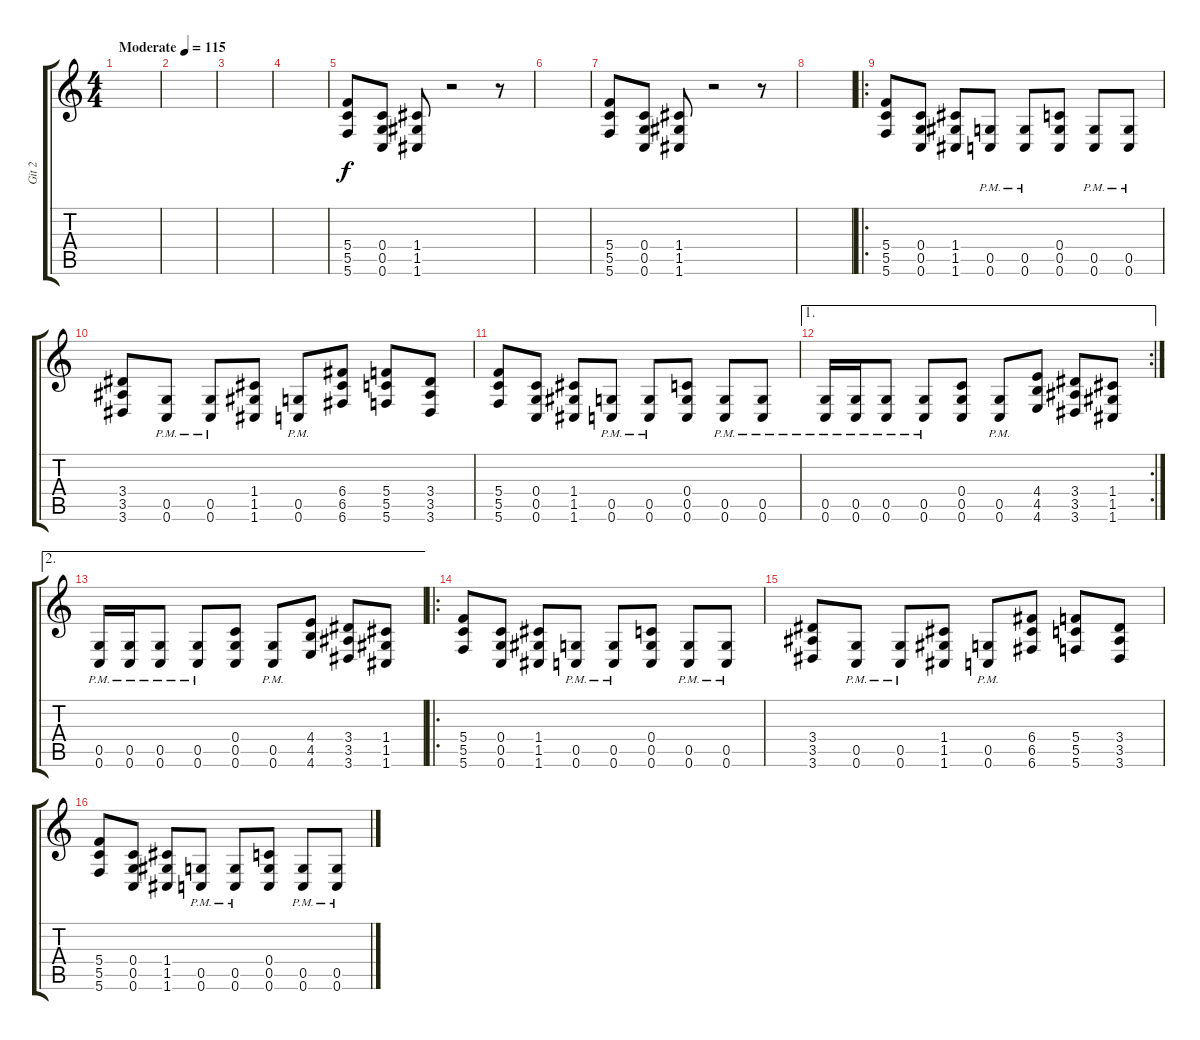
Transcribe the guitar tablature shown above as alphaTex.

\track ("Git 2" "Git 2") {instrument distortionguitar}
\staff {score tabs}
\tuning (D4 A3 F3 C3 G2 C2) {hide}
\ts (4 4)
\tempo (115 "Moderate")
\clef g2
\ks c
|
|
|
|
(5.4 5.5 5.6).8 (0.4 0.5 0.6).8 (1.4 1.5 1.6).8 r.2 r.8 |
|
(5.4 5.5 5.6).8 (0.4 0.5 0.6).8 (1.4 1.5 1.6).8 r.2 r.8 |
|
\ro
(5.4 5.5 5.6).8 (0.4 0.5 0.6).8 (1.4 1.5 1.6).8 (0.5{pm} 0.6{pm}).8 (0.5{pm} 0.6{pm}).8 (0.4 0.5 0.6).8 (0.5{pm} 0.6{pm}).8 (0.5{pm} 0.6{pm}).8 |
(3.4 3.5 3.6).8 (0.5{pm} 0.6{pm}).8 (0.5{pm} 0.6{pm}).8 (1.4 1.5 1.6).8 (0.5{pm} 0.6{pm}).8 (6.4 6.5 6.6).8 (5.4 5.5 5.6).8 (3.4 3.5 3.6).8 |
(5.4 5.5 5.6).8 (0.4 0.5 0.6).8 (1.4 1.5 1.6).8 (0.5{pm} 0.6{pm}).8 (0.5{pm} 0.6{pm}).8 (0.4 0.5 0.6).8 (0.5{pm} 0.6{pm}).8 (0.5{pm} 0.6{pm}).8 |
\ae 1
\rc 2
(0.5{pm} 0.6{pm}).16 (0.5{pm} 0.6{pm}).16 (0.5{pm} 0.6{pm}).8 (0.5{pm} 0.6{pm}).8 (0.4 0.5 0.6).8 (0.5{pm} 0.6{pm}).8 (4.4 4.5 4.6).8 (3.4 3.5 3.6).8 (1.4 1.5 1.6).8 |
\ae 2
(0.5{pm} 0.6{pm}).16 (0.5{pm} 0.6{pm}).16 (0.5{pm} 0.6{pm}).8 (0.5{pm} 0.6{pm}).8 (0.4 0.5 0.6).8 (0.5{pm} 0.6{pm}).8 (4.4 4.5 4.6).8 (3.4 3.5 3.6).8 (1.4 1.5 1.6).8 |
\ro
(5.4 5.5 5.6).8 (0.4 0.5 0.6).8 (1.4 1.5 1.6).8 (0.5{pm} 0.6{pm}).8 (0.5{pm} 0.6{pm}).8 (0.4 0.5 0.6).8 (0.5{pm} 0.6{pm}).8 (0.5{pm} 0.6{pm}).8 |
(3.4 3.5 3.6).8 (0.5{pm} 0.6{pm}).8 (0.5{pm} 0.6{pm}).8 (1.4 1.5 1.6).8 (0.5{pm} 0.6{pm}).8 (6.4 6.5 6.6).8 (5.4 5.5 5.6).8 (3.4 3.5 3.6).8 |
(5.4 5.5 5.6).8 (0.4 0.5 0.6).8 (1.4 1.5 1.6).8 (0.5{pm} 0.6{pm}).8 (0.5{pm} 0.6{pm}).8 (0.4 0.5 0.6).8 (0.5{pm} 0.6{pm}).8 (0.5{pm} 0.6{pm}).8
